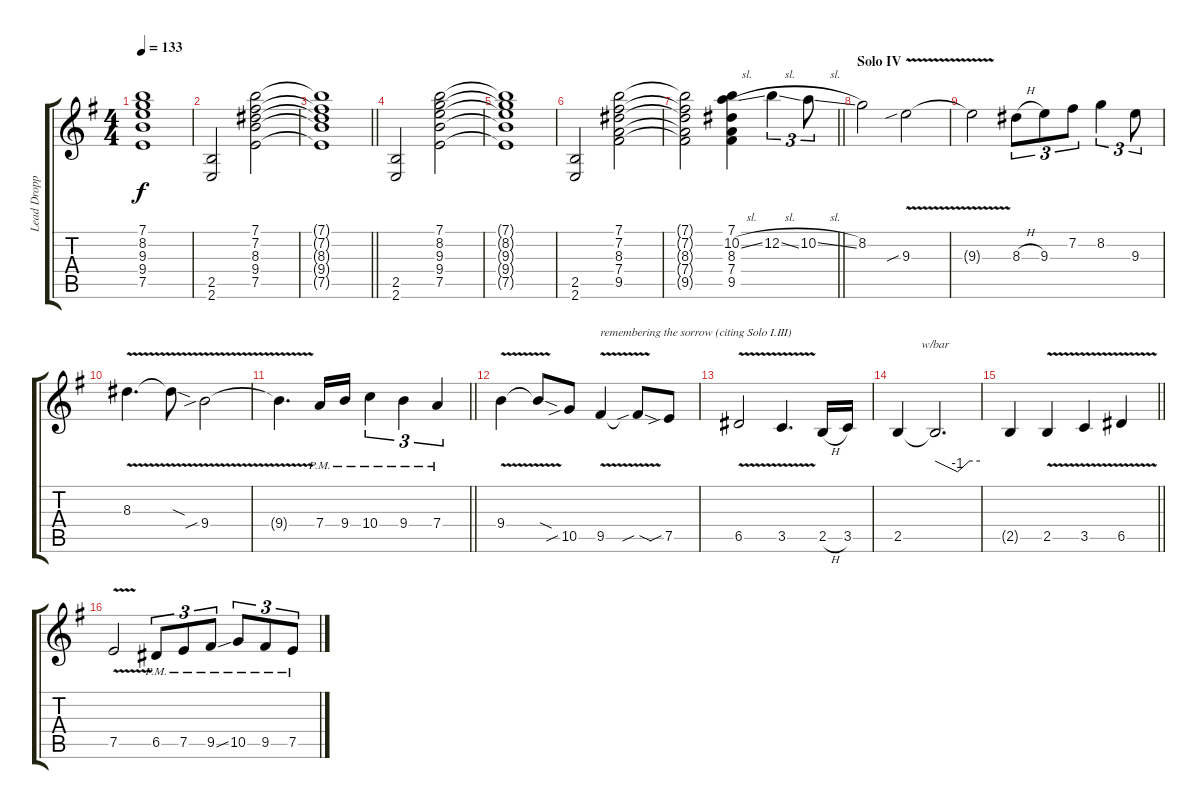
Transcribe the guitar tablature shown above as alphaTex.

\track ("Lead Dropped D " "Lead Dropp") {instrument distortionguitar}
\staff {score tabs}
\tuning (E4 B3 G3 D3 A2 D2) {hide}
\ts (4 4)
\tempo 133
\clef g2
\ks eminor
(7.1{t} 8.2{t} 9.3{t} 9.4{t} 7.5{t}).1{dy f} |
(2.5 2.6).2 (7.1 7.2 8.3 9.4 7.5).2 |
\barLineRight lightlight
(7.1{t} 7.2{t} 8.3{t} 9.4{t} 7.5{t}).1 |
(2.5 2.6).2 (7.1 8.2 9.3 9.4 7.5).2 |
(7.1{t} 8.2{t} 9.3{t} 9.4{t} 7.5{t}).1 |
(2.5 2.6).2 (7.1 7.2 8.3 7.4 9.5).2 |
\barLineRight lightlight
(7.1{t} 7.2{t} 8.3{t} 7.4{t} 9.5{t}).2 (7.1 10.2{sl} 8.3 7.4 9.5).4 12.2{sl}.4{tu (3 2) balance 8} 10.2{sl}.8{tu (3 2)} |
\section ("" "Solo IV")
8.2.2{instrument overdrivenguitar} 9.3{v sib}.2 |
9.3{t}.2 8.3{h}.8{tu (3 2)} 9.3.8{tu (3 2)} 7.2.8{tu (3 2)} 8.2.4{tu (3 2)} 9.3.8{tu (3 2)} |
8.3{v}.4{d} 8.3{sod t}.8 9.4{v sib}.2 |
\barLineRight lightlight
9.4{t}.4{d} 7.4{pm}.16 9.4{pm}.16 10.4{pm}.4{tu (3 2)} 9.4{pm}.4{tu (3 2)} 7.4{pm}.4{tu (3 2)} |
9.4{v}.4 9.4{sod t}.8 10.5{sib}.8 9.5{v}.4{txt "remembering the sorrow (citing Solo I.III)"} 9.5{sib sod t}.8 7.5{sib}.8 |
6.5{v}.2 3.5{v}.4{d} 2.5{h}.16 3.5.16 |
2.5.4 2.5{t}.2{d tbe (custom default 0 0 30 -4 46 0 60 0)} |
\barLineRight lightlight
2.5{t}.4 2.5{v}.4 3.5{v}.4 6.5{v}.4 |
7.5{v}.2 6.5{pm}.8{tu (3 2)} 7.5{pm}.8{tu (3 2)} 9.5{ss pm}.8{tu (3 2)} 10.5{pm}.8{tu (3 2)} 9.5{pm}.8{tu (3 2)} 7.5{pm}.8{tu (3 2)}
